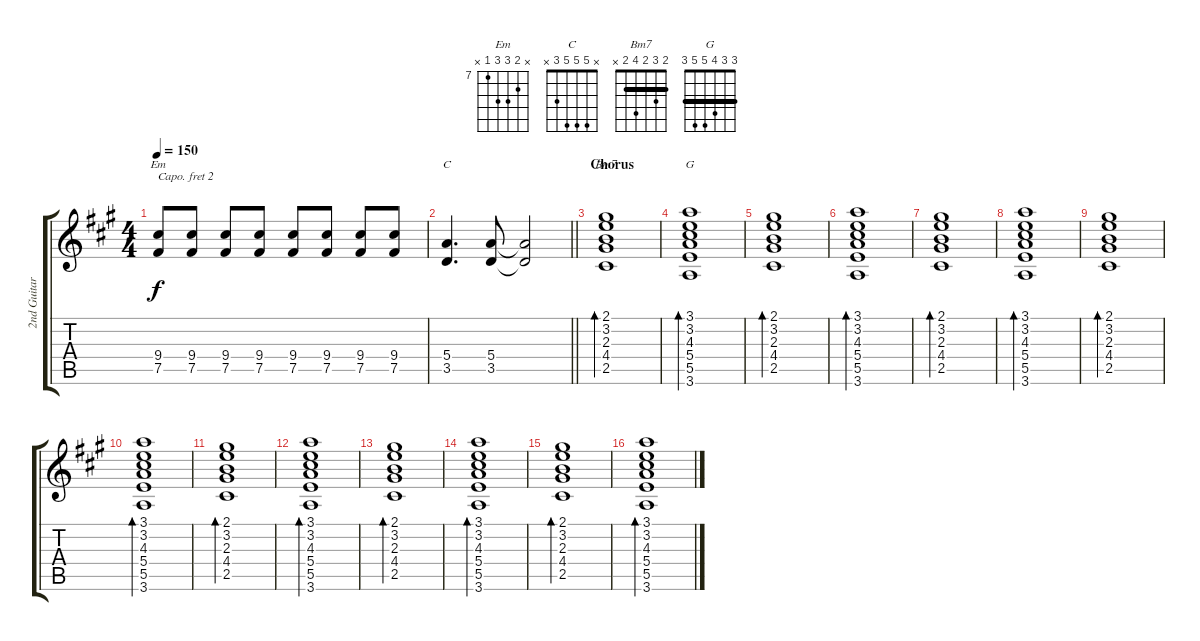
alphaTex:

\track ("2nd Guitar" "2nd Guitar") {instrument electricguitarjazz}
\staff {score tabs}
\capo 2
\tuning (E4 B3 G3 D3 A2 E2) {hide}
\chord ("Em" x 8 9 9 7 x) {firstfret 7}
\chord ("C" x 5 5 5 3 x)
\chord ("Bm7" 2 3 2 4 2 x) {barre 2}
\chord ("G" 3 3 4 5 5 3) {barre 3}
\ts (4 4)
\tempo 150
\clef g2
\ks a
(9.4 7.5).8{ch "Em" dy f} (9.4 7.5).8 (9.4 7.5).8 (9.4 7.5).8 (9.4 7.5).8 (9.4 7.5).8 (9.4 7.5).8 (9.4 7.5).8 |
\barLineRight lightlight
(5.4 3.5).4{d ch "C"} (5.4 3.5).8 (5.4{t} 3.5{t}).2 |
\section ("" "Chorus")
(2.1 3.2 2.3 4.4 2.5).1{bd 240 ch "Bm7"} |
(3.1 3.2 4.3 5.4 5.5 3.6).1{bd 240 ch "G"} |
(2.1 3.2 2.3 4.4 2.5).1{bd 240} |
(3.1 3.2 4.3 5.4 5.5 3.6).1{bd 240} |
(2.1 3.2 2.3 4.4 2.5).1{bd 240} |
(3.1 3.2 4.3 5.4 5.5 3.6).1{bd 240} |
(2.1 3.2 2.3 4.4 2.5).1{bd 240} |
(3.1 3.2 4.3 5.4 5.5 3.6).1{bd 240} |
(2.1 3.2 2.3 4.4 2.5).1{bd 240} |
(3.1 3.2 4.3 5.4 5.5 3.6).1{bd 240} |
(2.1 3.2 2.3 4.4 2.5).1{bd 240} |
(3.1 3.2 4.3 5.4 5.5 3.6).1{bd 240} |
(2.1 3.2 2.3 4.4 2.5).1{bd 240} |
(3.1 3.2 4.3 5.4 5.5 3.6).1{bd 240}
